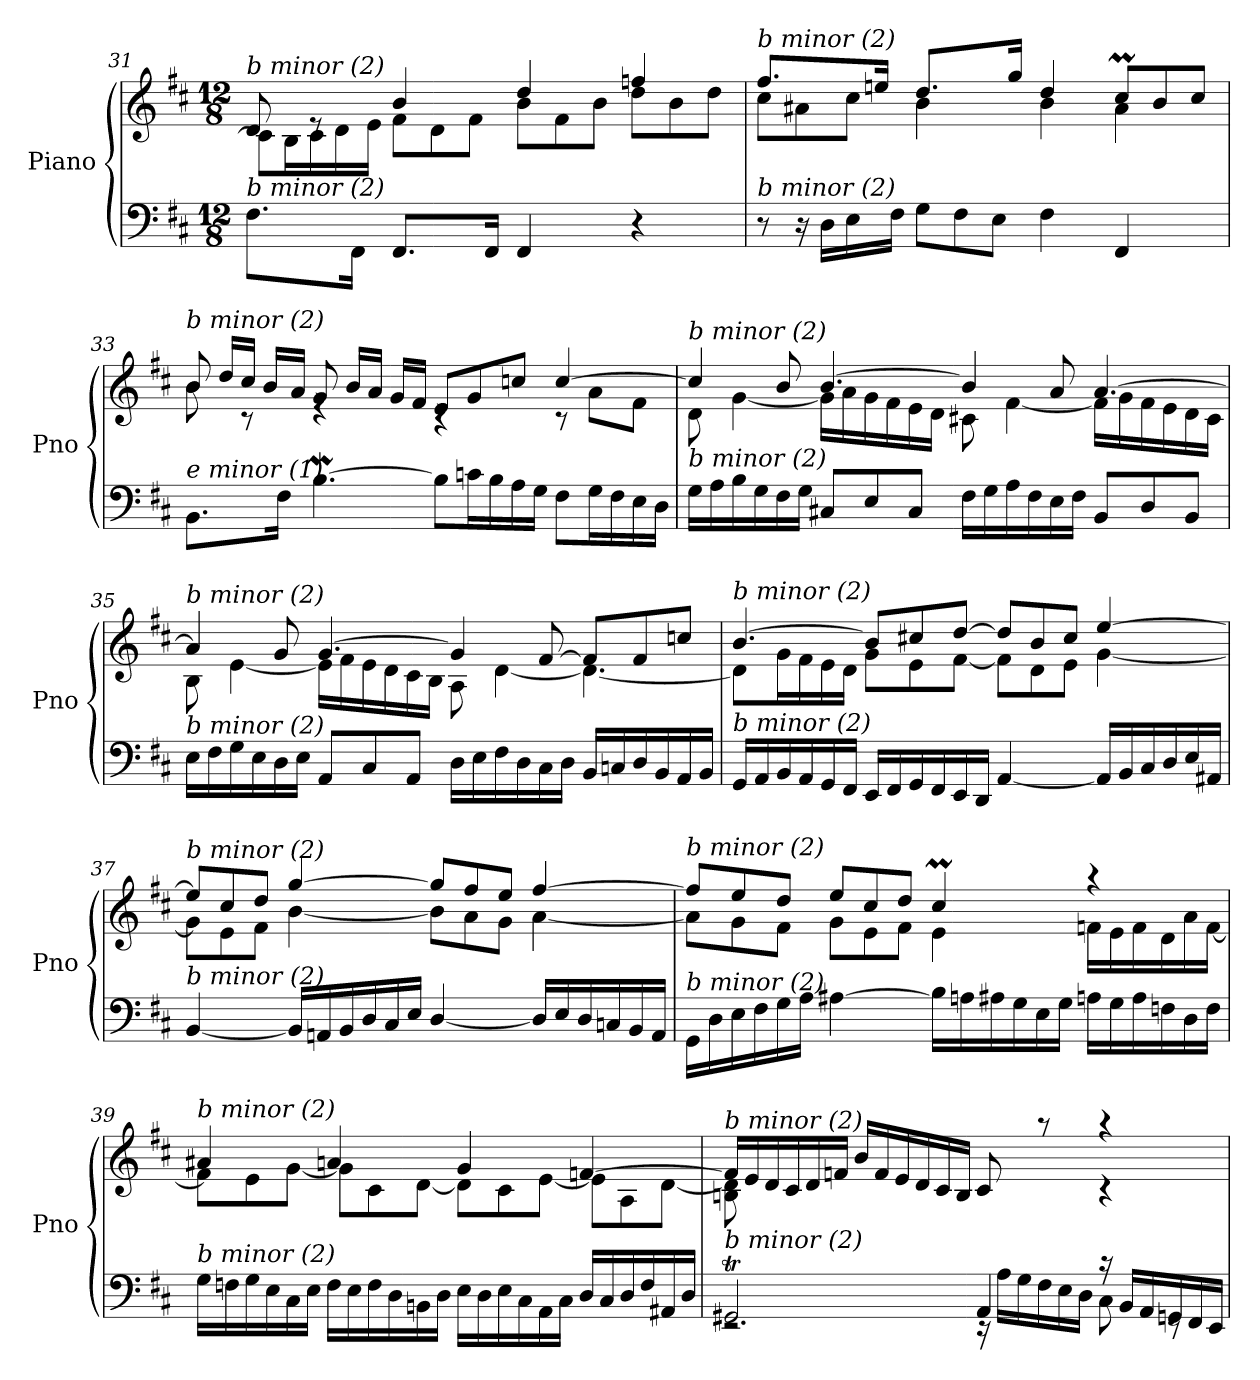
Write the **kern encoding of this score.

**kern	**kern
*part1	*part1
*staff2	*staff1
*I"Piano	*
*I'Pno	*
*clefF4	*clefG2
*k[f#c#]	*k[f#c#]
*D:	*D:
*M12/8	*M12/8
*Xtuplet	*Xtuplet
=31	=31
*	*^
!	!LO:TX:i:t=b minor (2)	!
!LO:TX:i:t=b minor (2)	!	!
16%3.F#\L	16%3d/	8c#\L]
.	.	16B\L
.	16%3re	16c#\
.	.	16d\
32%3FF#\Jk	.	.
.	.	16e\JJ
16%3.FF#/L	8%3b/	8f#\L
.	.	8d\
.	.	8f#\J
32%3FF#/Jk	.	.
8%3FF#/	8%3dd/	8b\L
.	.	8f#\
.	.	8b\J
8%3r	8%3ffni/	8dd\L
.	.	8b\
.	.	8dd\J
!!LO:LB:g=z	!!
=32	=32	=32
!	!LO:TX:i:t=b minor (2)	!
!LO:TX:i:t=b minor (2)	!	!
8r	16%3.ff#/L	8cc#\L
16r	.	8a#X\
16D\LL	.	.
16E\	.	8cc#\J
.	32%3een/Jk	.
16F#\JJ	.	.
8G\L	16%3.dd/L	8%3b\
8F#\	.	.
8E\J	.	.
.	32%3gg/Jk	.
8%3F#\	8%3dd/	8%3b\
8%3FF#/	8cc#m/L	8%3a#\
.	8b/	.
.	8cc#/J	.
!!LO:LB:g=z	!!
=33	=33	=33
!	!LO:TX:i:t=b minor (2)	!
!LO:TX:i:t=e minor (1)	!	!
16%3.BB\L	8b/	16%3b\
.	16dd/LL	.
.	16cc#/JJ	16%3rc
.	16b/LL	.
32%3F#\Jk	.	.
.	16a/JJ	.
[4.BW\	8g/	8%3re
.	16b/LL	.
.	16a/JJ	.
.	16g/LL	.
.	16f#/JJ	.
8B\L]	8e/L	8%3rc
16cn\L	8g/	.
16B\	.	.
16A\	8ccn/J	.
16G\JJ	.	.
8F#\L	[8%3cc/	8rc
16G\L	.	8a\L
16F#\	.	.
16E\	.	8f#\J
16D\JJ	.	.
!!LO:LB:g=z	!!
=34	=34	=34
!	!LO:TX:i:t=b minor (2)	!
!LO:TX:i:t=b minor (2)	!	!
16G\LL	4cc/]	8d\
16A\	.	.
16B\	.	[4g\
16G\	.	.
16F#\	8b/	.
16G\JJ	.	.
8C#X/L	[4.b/	16g\LL]
.	.	16a\
8E/	.	16g\
.	.	16f#\
8C#/J	.	16e\
.	.	16d\JJ
16F#\LL	4b/]	8c#X\
16G\	.	.
16A\	.	[4f#\
16F#\	.	.
16E\	8a/	.
16F#\JJ	.	.
8BB/L	[4.a/	16f#\LL]
.	.	16g\
8D/	.	16f#\
.	.	16e\
8BB/J	.	16d\
.	.	16c#\JJ
!!LO:LB:g=z	!!
=35	=35	=35
!	!LO:TX:i:t=b minor (2)	!
!LO:TX:i:t=b minor (2)	!	!
16E\LL	4a/]	8B\
16F#\	.	.
16G\	.	[4e\
16E\	.	.
16D\	8g/	.
16E\JJ	.	.
8AA/L	[4.g/	16e\LL]
.	.	16f#\
8C#/	.	16e\
.	.	16d\
8AA/J	.	16c#\
.	.	16B\JJ
16D\LL	4g/]	8A\
16E\	.	.
16F#\	.	[4d\
16D\	.	.
16C#\	[8f#/	.
16D\JJ	.	.
16BB/LL	8f#/L]	4.d\_
16Cn/	.	.
16D/	8f#/	.
16BB/	.	.
16AA/	8ccn/J	.
16BB/JJ	.	.
!!LO:PB:g=z	!!
=36	=36	=36
!	!LO:TX:i:t=b minor (2)	!
!LO:TX:i:t=b minor (2)	!	!
16GG/LL	[4.b/	8d\L]
16AA/	.	.
16BB/	.	16g\L
16AA/	.	16f#\
16GG/	.	16e\
16FF#/JJ	.	16d\JJ
16EE/LL	8b/L]	8g\L
16FF#/	.	.
16GG/	8cc#X/	8e\
16FF#/	.	.
16EE/	[8dd/J	[8f#\J
16DD/JJ	.	.
[8%3AA/	8dd/L]	8f#\L]
.	8b/	8d\
.	8cc#/J	8e\J
16AA/LL]	[8%3ee/	[8%3g\
16BB/	.	.
16C#/	.	.
16D/	.	.
16E/	.	.
16AA#X/JJ	.	.
!!LO:PB:g=z	!!
=37	=37	=37
!	!LO:TX:i:t=b minor (2)	!
!LO:TX:i:t=b minor (2)	!	!
[8%3BB/	8ee/L]	8g\L]
.	8cc#/	8e\
.	8dd/J	8f#\J
16BB/LL]	[8%3gg/	[8%3b\
16AAn/	.	.
16BB/	.	.
16D/	.	.
16C#/	.	.
16E/JJ	.	.
[8%3D/	8gg/L]	8b\L]
.	8ff#/	8a\
.	8ee/J	8g\J
16D/LL]	[8%3ff#/	[8%3a\
16E/	.	.
16D/	.	.
16Cn/	.	.
16BB/	.	.
16AA/JJ	.	.
=38	=38	=38
!	!LO:TX:i:t=b minor (2)	!
!LO:TX:i:t=b minor (2)	!	!
16GG\LL	8ff#/L]	8a\L]
16D\	.	.
16E\	8ee/	8g\
16F#\	.	.
16G\	8dd/J	8f#\J
16A\JJ	.	.
[8%3A#Xi\	8ee/L	8g\L
.	8cc#/	8e\
.	8dd/J	8f#\J
16B-\LL]	8%3cc#m/	8%3e\
16A\	.	.
16A#Xi\	.	.
16G\	.	.
16E\	.	.
16G\JJ	.	.
16A\LL	8%3raa	16fn\LL
16G\	.	16e\
16A\	.	16f\
16Fn\	.	16d\
16D\	.	16a\
16F\JJ	.	[16f\JJ
!!LO:LB:g=z	!!
=39	=39	=39
!	!LO:TX:i:t=b minor (2)	!
!LO:TX:i:t=b minor (2)	!	!
16G\LL	8%3a#Xi/	8f\L]
16Fn\	.	.
16G\	.	8e\
16E\	.	.
16C#\	.	[8g\J
16E\JJ	.	.
16F\LL	8%3a/	8g\L]
16E\	.	.
16F\	.	8c#\
16D\	.	.
16BBn\	.	[8d\J
16D\JJ	.	.
16E\LL	8%3g/	8d\L]
16D\	.	.
16E\	.	8c#\
16C#\	.	.
16AA\	.	[8e\J
16C#\JJ	.	.
16D/LL	[8%3fn/	8e\L]
16C#/	.	.
16D/	.	8A\
16F/	.	.
16AA#Xi/	.	[8d\J
16D/JJ	.	.
!!LO:LB:g=z	!!
=40	=40	=40
*^	*	*
!	!	!LO:TX:i:t=b minor (2)	!
!LO:TX:i:t=b minor (2)	!	!	!
4%3GG#Xt/	2.rEE	16f/LL]	16%3Bn\ 16%3d\]
.	.	16e/	.
.	.	16d/	.
.	.	16c#/	16%3rcyy
.	.	16d/	.
.	.	16fn/JJ	.
.	.	16b/LL	8%3rcyy
.	.	16f/	.
.	.	16e/	.
.	.	16d/	.
.	.	16c#/	.
.	.	16B/JJ	.
8%3AA/	16rEE	16%3c#/	8%3rcyy
.	16A\LL	.	.
.	16G\	.	.
.	16F#\	16%3raa	.
.	16E\	.	.
.	16D\JJ	.	.
16rc	16%3C#\	8%3raa	8%3rc
16BB/LL	.	.	.
16AA/	.	.	.
16GGn/	16%3rEE	.	.
16FF#/	.	.	.
16EE/JJ	.	.	.
*v	*v	*	*
*	*v	*v
=	=
*-	*-
